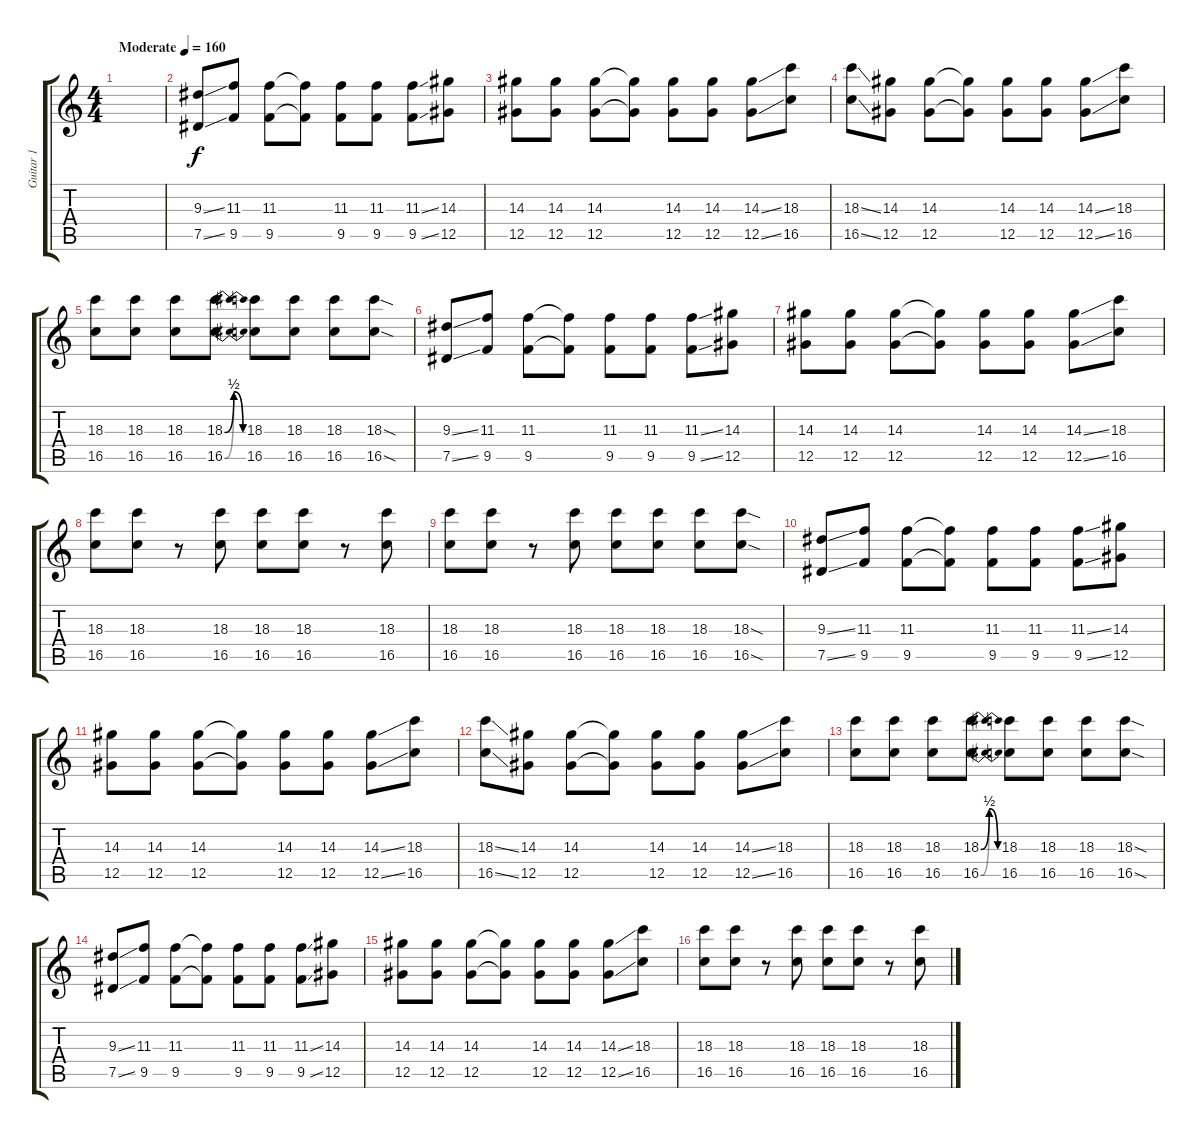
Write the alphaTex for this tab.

\track ("Guitar 1" "Guitar 1") {instrument distortionguitar}
\staff {score tabs}
\tuning (Eb4 Bb3 Gb3 Db3 Ab2 Eb2) {hide}
\ts (4 4)
\tempo (160 "Moderate")
\clef g2
\ks c
|
(9.3{ss} 7.5{ss}).8 (11.3 9.5).8 (11.3 9.5).8 (11.3{t} 9.5{t}).8 (11.3 9.5).8 (11.3 9.5).8 (11.3{ss} 9.5{ss}).8 (14.3 12.5).8 |
(14.3 12.5).8 (14.3 12.5).8 (14.3 12.5).8 (14.3{t} 12.5{t}).8 (14.3 12.5).8 (14.3 12.5).8 (14.3{ss} 12.5{ss}).8 (18.3 16.5).8 |
(18.3{ss} 16.5{ss}).8 (14.3 12.5).8 (14.3 12.5).8 (14.3{t} 12.5{t}).8 (14.3 12.5).8 (14.3 12.5).8 (14.3{ss} 12.5{ss}).8 (18.3 16.5).8 |
(18.3 16.5).8 (18.3 16.5).8 (18.3 16.5).8 (18.3{be (bendrelease 0 0 30 2 30 2 60 0)} 16.5{be (bendrelease 0 0 30 2 30 2 60 0)}).8 (18.3 16.5).8 (18.3 16.5).8 (18.3 16.5).8 (18.3{sod} 16.5{sod}).8 |
(9.3{ss} 7.5{ss}).8 (11.3 9.5).8 (11.3 9.5).8 (11.3{t} 9.5{t}).8 (11.3 9.5).8 (11.3 9.5).8 (11.3{ss} 9.5{ss}).8 (14.3 12.5).8 |
(14.3 12.5).8 (14.3 12.5).8 (14.3 12.5).8 (14.3{t} 12.5{t}).8 (14.3 12.5).8 (14.3 12.5).8 (14.3{ss} 12.5{ss}).8 (18.3 16.5).8 |
(18.3 16.5).8 (18.3 16.5).8 r.8 (18.3 16.5).8 (18.3 16.5).8 (18.3 16.5).8 r.8 (18.3 16.5).8 |
(18.3 16.5).8 (18.3 16.5).8 r.8 (18.3 16.5).8 (18.3 16.5).8 (18.3 16.5).8 (18.3 16.5).8 (18.3{sod} 16.5{sod}).8 |
(9.3{ss} 7.5{ss}).8 (11.3 9.5).8 (11.3 9.5).8 (11.3{t} 9.5{t}).8 (11.3 9.5).8 (11.3 9.5).8 (11.3{ss} 9.5{ss}).8 (14.3 12.5).8 |
(14.3 12.5).8 (14.3 12.5).8 (14.3 12.5).8 (14.3{t} 12.5{t}).8 (14.3 12.5).8 (14.3 12.5).8 (14.3{ss} 12.5{ss}).8 (18.3 16.5).8 |
(18.3{ss} 16.5{ss}).8 (14.3 12.5).8 (14.3 12.5).8 (14.3{t} 12.5{t}).8 (14.3 12.5).8 (14.3 12.5).8 (14.3{ss} 12.5{ss}).8 (18.3 16.5).8 |
(18.3 16.5).8 (18.3 16.5).8 (18.3 16.5).8 (18.3{be (bendrelease 0 0 30 2 30 2 60 0)} 16.5{be (bendrelease 0 0 30 2 30 2 60 0)}).8 (18.3 16.5).8 (18.3 16.5).8 (18.3 16.5).8 (18.3{sod} 16.5{sod}).8 |
(9.3{ss} 7.5{ss}).8 (11.3 9.5).8 (11.3 9.5).8 (11.3{t} 9.5{t}).8 (11.3 9.5).8 (11.3 9.5).8 (11.3{ss} 9.5{ss}).8 (14.3 12.5).8 |
(14.3 12.5).8 (14.3 12.5).8 (14.3 12.5).8 (14.3{t} 12.5{t}).8 (14.3 12.5).8 (14.3 12.5).8 (14.3{ss} 12.5{ss}).8 (18.3 16.5).8 |
(18.3 16.5).8 (18.3 16.5).8 r.8 (18.3 16.5).8 (18.3 16.5).8 (18.3 16.5).8 r.8 (18.3 16.5).8
